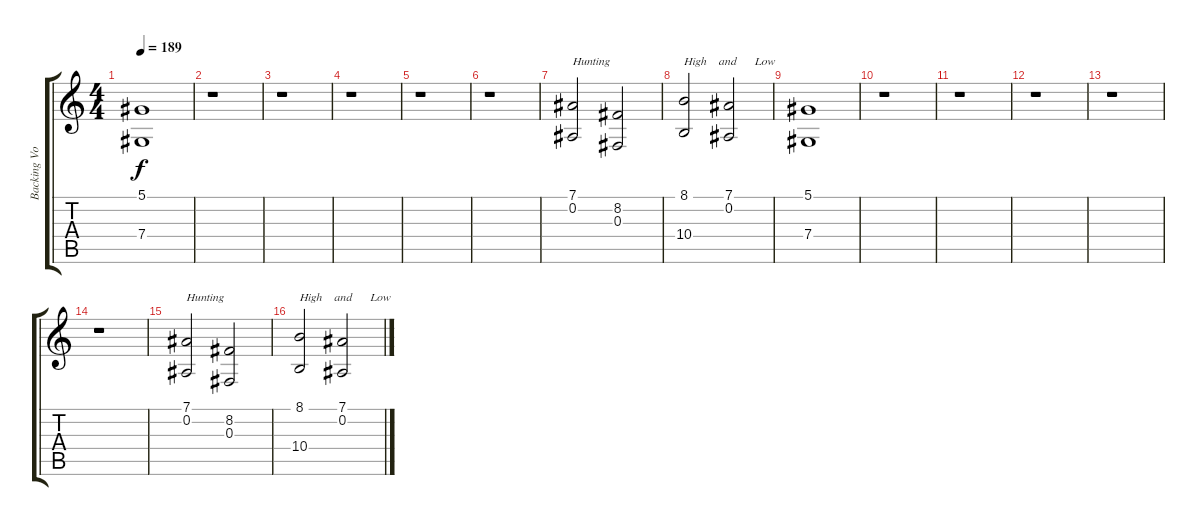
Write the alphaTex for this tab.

\track ("Backing Vocals" "Backing Vo") {instrument stringensemble1}
\staff {score tabs}
\tuning (Eb4 Bb3 Gb3 Db3 Ab2 Eb2) {hide}
\ts (4 4)
\tempo 189
\clef g2
\ks c
(5.1 7.4).1{dy f} |
r.1 |
r.1 |
r.1 |
r.1 |
r.1 |
(7.1 0.2).2{txt "Hunting"} (8.2 0.3).2 |
(8.1 10.4).2{txt "High    and      Low"} (7.1 0.2).2 |
(5.1 7.4).1 |
r.1 |
r.1 |
r.1 |
r.1 |
r.1 |
(7.1 0.2).2{txt "Hunting"} (8.2 0.3).2 |
(8.1 10.4).2{txt "High    and      Low"} (7.1 0.2).2
